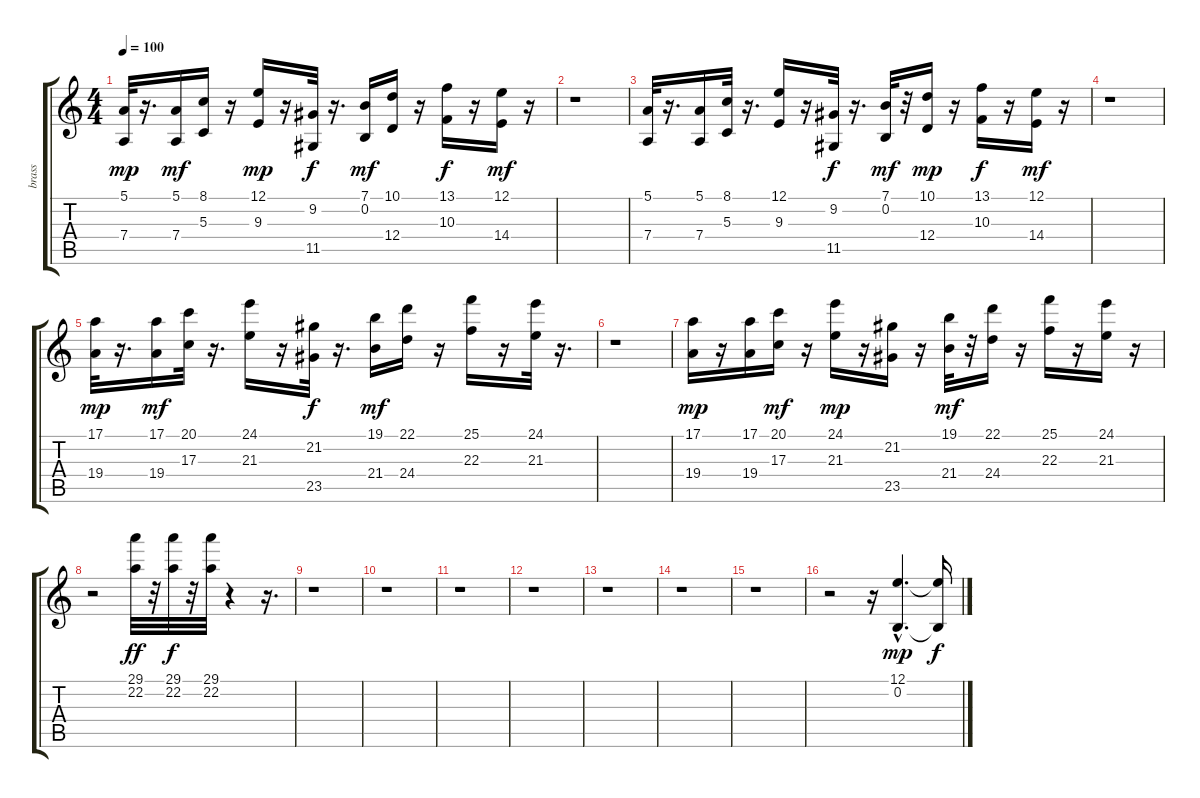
\track ("brass" "brass") {instrument brasssection}
\staff {score tabs}
\tuning (E4 B3 G3 D3 A2 E2) {hide}
\ts (4 4)
\tempo 100
\clef g2
\ks c
(5.1 7.4).32{dy mp instrument brasssection} r.16{d} (5.1 7.4).16{dy mf} (8.1 5.3).16 r.16 (12.1 9.3).16{dy mp} r.16 (9.2 11.5).32{dy f} r.16{d} (7.1 0.2).16{dy mf} (10.1 12.4).16 r.16 (13.1 10.3).16{dy f} r.16 (12.1 14.4).16{dy mf} r.16 |
r.1 |
(5.1 7.4).32 r.16{d} (5.1 7.4).16 (8.1 5.3).32 r.16{d} (12.1 9.3).16 r.16 (9.2 11.5).32{dy f} r.16{d} (7.1 0.2).32{dy mf} r.32 (10.1 12.4).16{dy mp} r.16 (13.1 10.3).16{dy f} r.16 (12.1 14.4).16{dy mf} r.16 |
r.1 |
(17.1 19.4).32{dy mp} r.16{d} (17.1 19.4).16{dy mf} (20.1 17.3).32 r.16{d} (24.1 21.3).16 r.16 (21.2 23.5).32{dy f} r.16{d} (19.1 21.4).16{dy mf} (22.1 24.4).16 r.16 (25.1 22.3).16 r.16 (24.1 21.3).32 r.16{d} |
r.1 |
(17.1 19.4).16{dy mp} r.16 (17.1 19.4).16 (20.1 17.3).16{dy mf} r.16 (24.1 21.3).16{dy mp} r.16 (21.2 23.5).16 r.16 (19.1 21.4).32{dy mf} r.32 (22.1 24.4).16 r.16 (25.1 22.3).16 r.16 (24.1 21.3).16 r.16 |
r.2 (29.1 22.2).32{dy ff} r.32 (29.1 22.2).32{dy f} r.32 (29.1 22.2).32 r.4 r.16{d} |
r.1 |
r.1 |
r.1 |
r.1 |
r.1 |
r.1 |
r.1 |
r.2 r.16 (12.1{hac} 0.2{hac}).4{d dy mp} (12.1{t} 0.2{t}).16{dy f}
